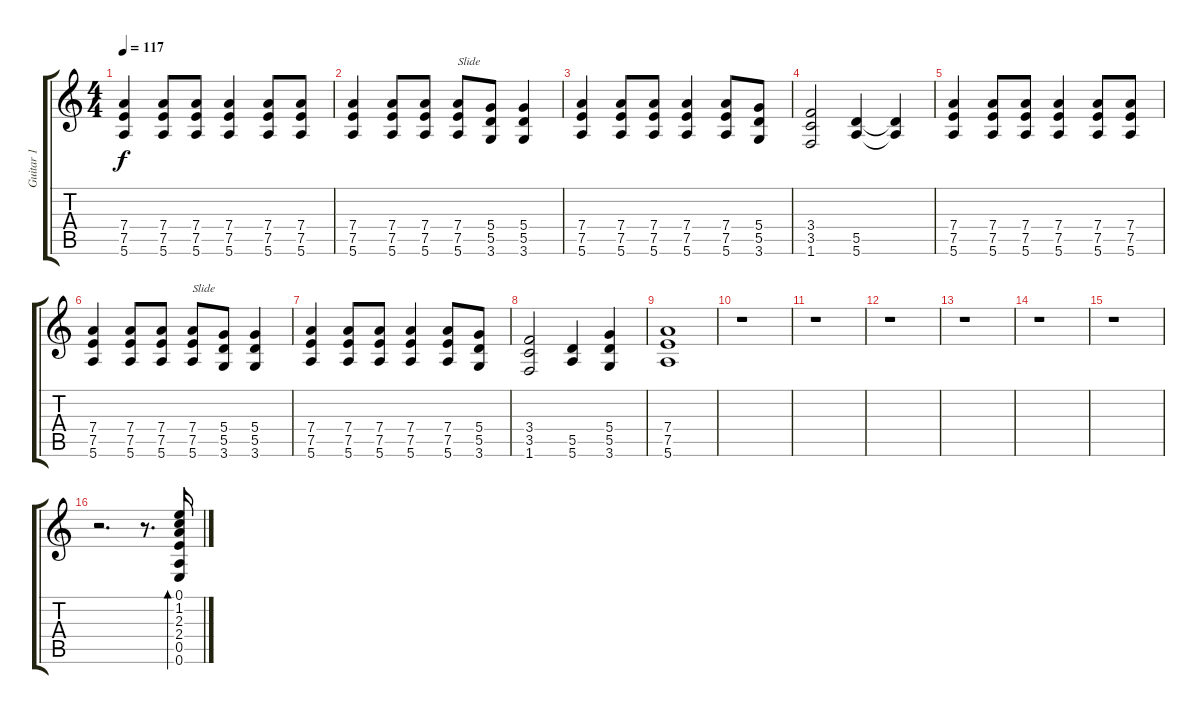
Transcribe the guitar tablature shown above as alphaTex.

\track ("Guitar 1" "Guitar 1") {instrument distortionguitar}
\staff {score tabs}
\tuning (E4 B3 G3 D3 A2 E2) {hide}
\ts (4 4)
\tempo 117
\clef g2
\ks c
(7.4 7.5 5.6).4{dy f instrument distortionguitar} (7.4 7.5 5.6).8 (7.4 7.5 5.6).8 (7.4 7.5 5.6).4 (7.4 7.5 5.6).8 (7.4 7.5 5.6).8 |
(7.4 7.5 5.6).4 (7.4 7.5 5.6).8 (7.4 7.5 5.6).8 (7.4 7.5 5.6).8{txt "Slide"} (5.4 5.5 3.6).8 (5.4 5.5 3.6).4 |
(7.4 7.5 5.6).4 (7.4 7.5 5.6).8 (7.4 7.5 5.6).8 (7.4 7.5 5.6).4 (7.4 7.5 5.6).8 (5.4 5.5 3.6).8 |
(3.4 3.5 1.6).2 (5.5 5.6).4 (5.5{t} 5.6{t}).4 |
(7.4 7.5 5.6).4 (7.4 7.5 5.6).8 (7.4 7.5 5.6).8 (7.4 7.5 5.6).4 (7.4 7.5 5.6).8 (7.4 7.5 5.6).8 |
(7.4 7.5 5.6).4 (7.4 7.5 5.6).8 (7.4 7.5 5.6).8 (7.4 7.5 5.6).8{txt "Slide"} (5.4 5.5 3.6).8 (5.4 5.5 3.6).4 |
(7.4 7.5 5.6).4 (7.4 7.5 5.6).8 (7.4 7.5 5.6).8 (7.4 7.5 5.6).4 (7.4 7.5 5.6).8 (5.4 5.5 3.6).8 |
(3.4 3.5 1.6).2 (5.5 5.6).4 (5.4 5.5 3.6).4 |
(7.4 7.5 5.6).1{volume 0} |
r.1 |
r.1 |
r.1 |
r.1 |
r.1 |
r.1 |
r.2{d} r.8{d} (0.1 1.2 2.3 2.4 0.5 0.6).16{bd 240 volume 16 instrument acousticguitarsteel}
